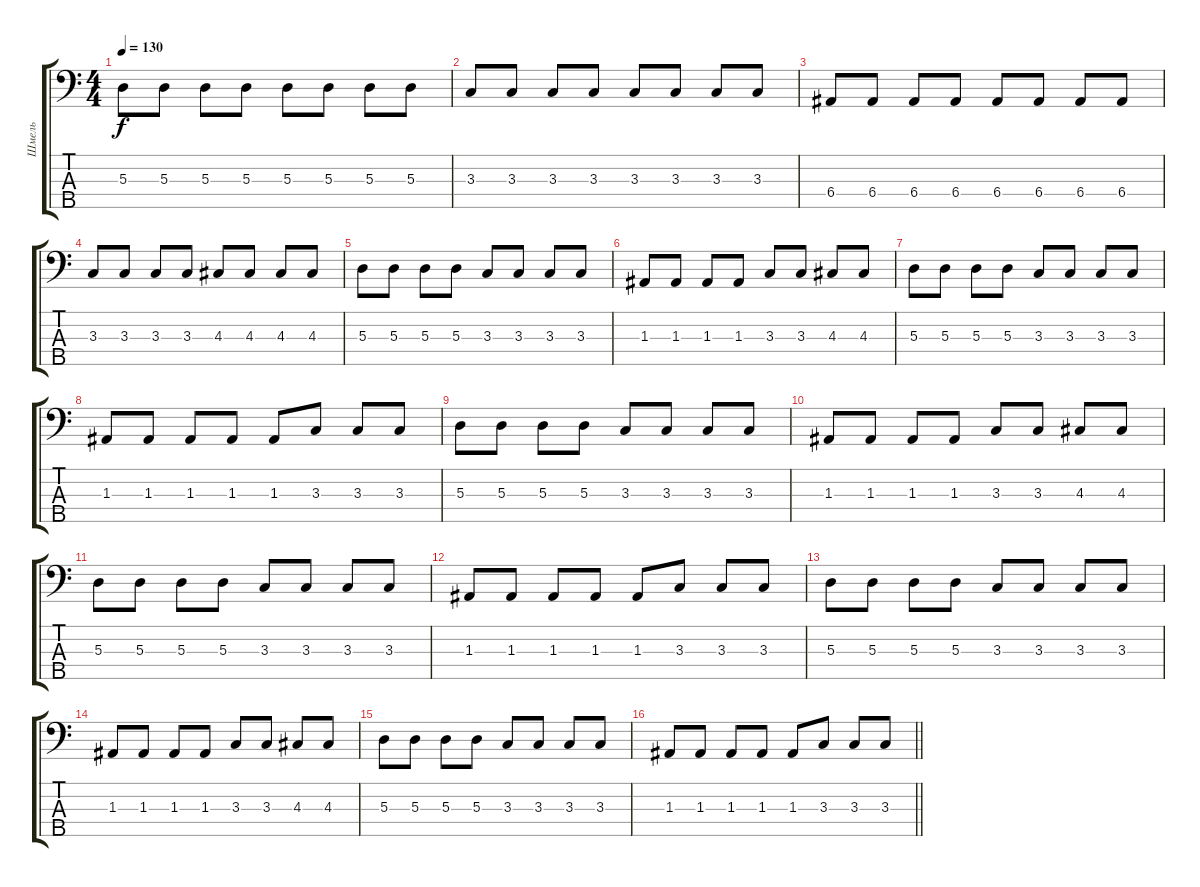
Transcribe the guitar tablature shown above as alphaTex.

\track ("Шмель" "Шмель") {instrument electricbassfinger}
\staff {score tabs}
\tuning (G2 D2 A1 E1 B0) {hide}
\ts (4 4)
\tempo 130
\clef f4
\ks c
5.3.8{dy f} 5.3.8 5.3.8 5.3.8 5.3.8 5.3.8 5.3.8 5.3.8 |
3.3.8 3.3.8 3.3.8 3.3.8 3.3.8 3.3.8 3.3.8 3.3.8 |
6.4.8 6.4.8 6.4.8 6.4.8 6.4.8 6.4.8 6.4.8 6.4.8 |
3.3.8 3.3.8 3.3.8 3.3.8 4.3.8 4.3.8 4.3.8 4.3.8 |
5.3.8 5.3.8 5.3.8 5.3.8 3.3.8 3.3.8 3.3.8 3.3.8 |
1.3.8 1.3.8 1.3.8 1.3.8 3.3.8 3.3.8 4.3.8 4.3.8 |
5.3.8 5.3.8 5.3.8 5.3.8 3.3.8 3.3.8 3.3.8 3.3.8 |
1.3.8 1.3.8 1.3.8 1.3.8 1.3.8 3.3.8 3.3.8 3.3.8 |
5.3.8 5.3.8 5.3.8 5.3.8 3.3.8 3.3.8 3.3.8 3.3.8 |
1.3.8 1.3.8 1.3.8 1.3.8 3.3.8 3.3.8 4.3.8 4.3.8 |
5.3.8 5.3.8 5.3.8 5.3.8 3.3.8 3.3.8 3.3.8 3.3.8 |
1.3.8 1.3.8 1.3.8 1.3.8 1.3.8 3.3.8 3.3.8 3.3.8 |
5.3.8 5.3.8 5.3.8 5.3.8 3.3.8 3.3.8 3.3.8 3.3.8 |
1.3.8 1.3.8 1.3.8 1.3.8 3.3.8 3.3.8 4.3.8 4.3.8 |
5.3.8 5.3.8 5.3.8 5.3.8 3.3.8 3.3.8 3.3.8 3.3.8 |
\barLineRight lightlight
1.3.8 1.3.8 1.3.8 1.3.8 1.3.8 3.3.8 3.3.8 3.3.8
